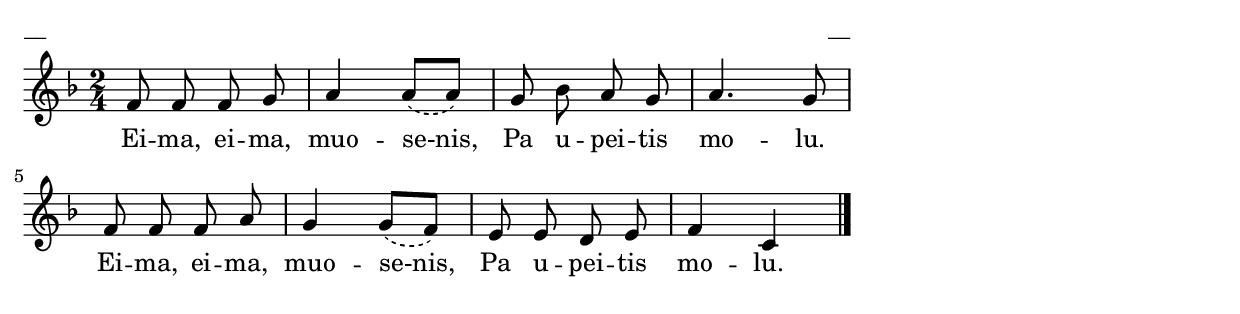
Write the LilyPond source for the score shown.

\version "2.13.16"
%\header {
%    title = "Eima, eima, muosenis"
%}
\paper {
line-width = 14\cm
left-margin = 0.4\cm
between-system-padding = 0.1\cm
between-system-space = 0.1\cm
}
\layout {
indent = #0
ragged-last = ##f
}

voiceA = \relative c' {
\clef "treble"
\key f \major
\time 2/4
\slurDashed
f8 f f g | a4 a8[( a]) | g8 bes a g | a4. g8 |
f8 f f a | g4 g8[( f]) | e8 e d e | f4 c
\bar "|."
} 



lyricA = \lyricmode {
Ei -- ma, ei -- ma, muo -- se-nis, Pa u -- pei -- tis mo -- lu.
Ei -- ma, ei -- ma, muo -- se-nis, Pa u -- pei -- tis mo -- lu.
}


fullScore = <<
\new Staff {
<<
\new Voice = "voiceA" { \oneVoice \autoBeamOff \voiceA }
\lyricsto "voiceA" \new Lyrics \lyricA
>>
}
>>

\score {
\fullScore
\header { piece = "__" opus = "__" }
}
\markup { \with-color #(x11-color 'white) \sans \smaller "__" }
\score {
\unfoldRepeats
\fullScore
\midi {
\context { \Staff \remove "Staff_performer" }
\context { \Voice \consists "Staff_performer" }
}
}


